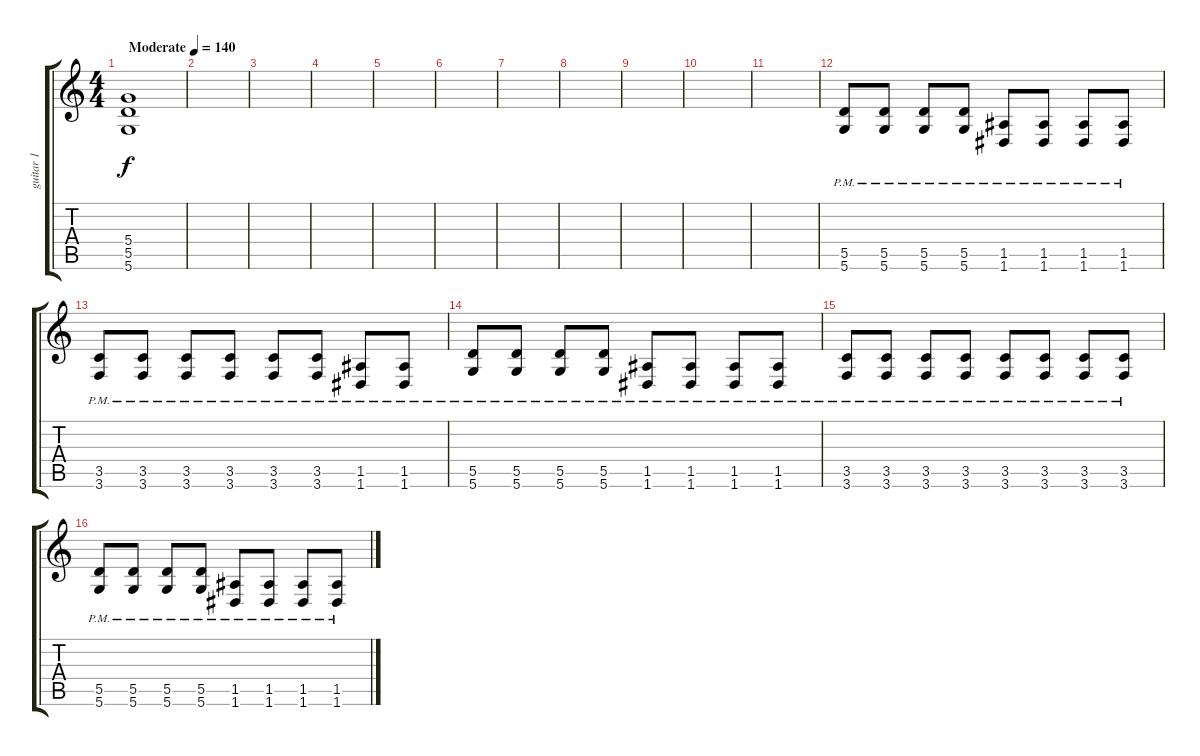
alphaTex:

\track ("guitar 1" "guitar 1") {instrument distortionguitar}
\staff {score tabs}
\tuning (E4 B3 G3 D3 A2 D2) {hide}
\ts (4 4)
\tempo (140 "Moderate")
\clef g2
\ks c
(5.4 5.5 5.6).1{dy f instrument distortionguitar} |
|
|
|
|
|
|
|
|
|
|
(5.5{pm} 5.6{pm}).8 (5.5{pm} 5.6{pm}).8 (5.5{pm} 5.6{pm}).8 (5.5{pm} 5.6{pm}).8 (1.5{pm} 1.6{pm}).8 (1.5{pm} 1.6{pm}).8 (1.5{pm} 1.6{pm}).8 (1.5{pm} 1.6{pm}).8 |
(3.5{pm} 3.6{pm}).8 (3.5{pm} 3.6{pm}).8 (3.5{pm} 3.6{pm}).8 (3.5{pm} 3.6{pm}).8 (3.5{pm} 3.6{pm}).8 (3.5{pm} 3.6{pm}).8 (1.5{pm} 1.6{pm}).8 (1.5{pm} 1.6{pm}).8 |
(5.5{pm} 5.6{pm}).8 (5.5{pm} 5.6{pm}).8 (5.5{pm} 5.6{pm}).8 (5.5{pm} 5.6{pm}).8 (1.5{pm} 1.6{pm}).8 (1.5{pm} 1.6{pm}).8 (1.5{pm} 1.6{pm}).8 (1.5{pm} 1.6{pm}).8 |
(3.5{pm} 3.6{pm}).8 (3.5{pm} 3.6{pm}).8 (3.5{pm} 3.6{pm}).8 (3.5{pm} 3.6{pm}).8 (3.5{pm} 3.6{pm}).8 (3.5{pm} 3.6{pm}).8 (3.5{pm} 3.6{pm}).8 (3.5{pm} 3.6{pm}).8 |
(5.5{pm} 5.6{pm}).8 (5.5{pm} 5.6{pm}).8 (5.5{pm} 5.6{pm}).8 (5.5{pm} 5.6{pm}).8 (1.5{pm} 1.6{pm}).8 (1.5{pm} 1.6{pm}).8 (1.5{pm} 1.6{pm}).8 (1.5{pm} 1.6{pm}).8
